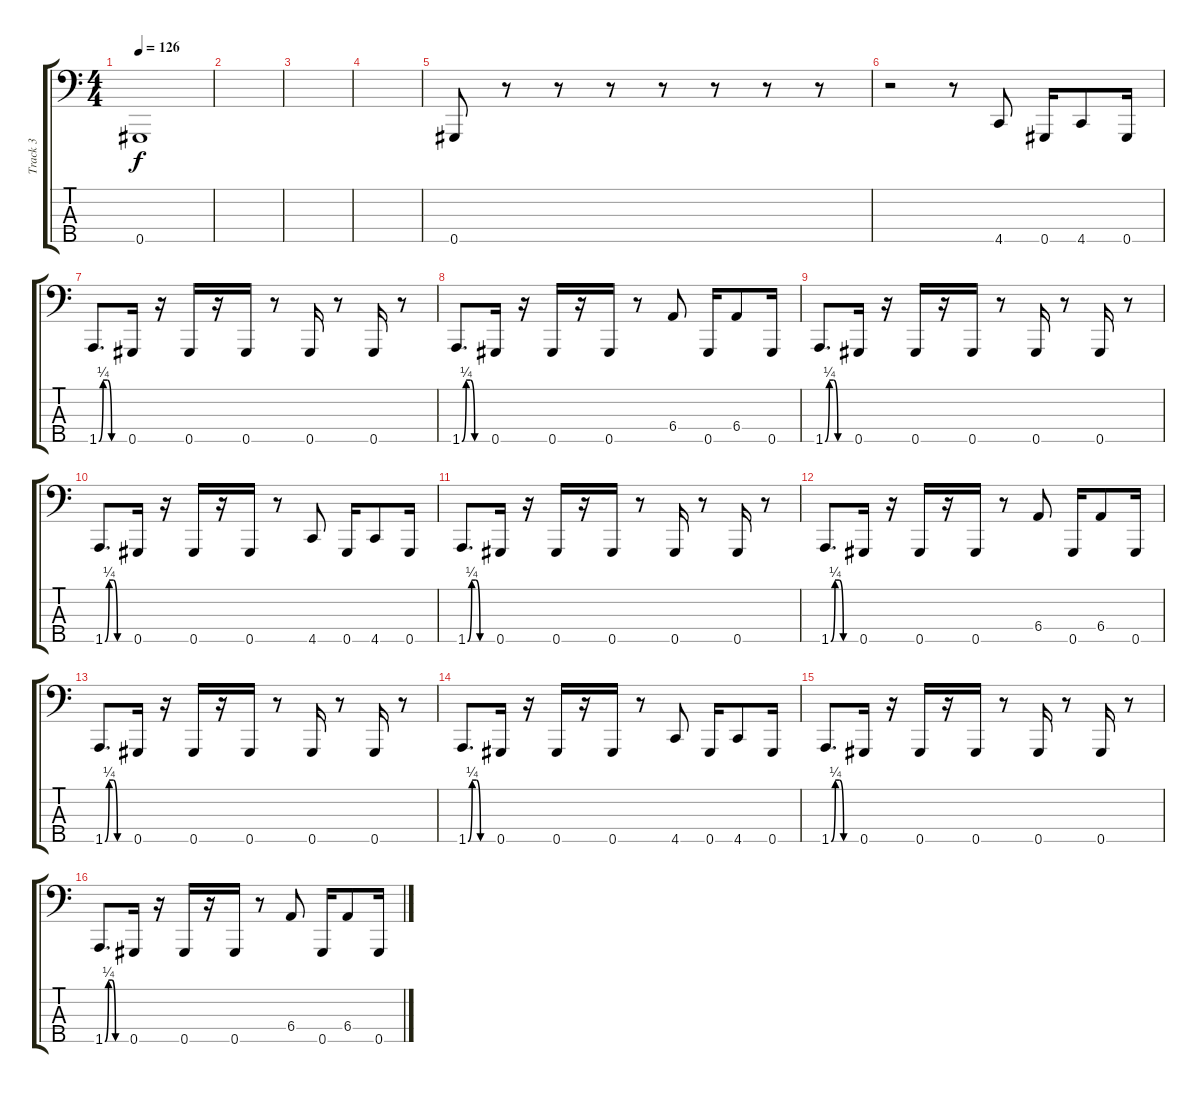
\track ("Track 3" "Track 3") {instrument electricbasspick}
\staff {score tabs}
\tuning (Gb2 Db2 Ab1 Eb1 Ab0) {hide}
\ts (4 4)
\tempo 126
\clef f4
\ks c
0.5.1{dy f} |
|
|
|
0.5.8 r.8 r.8 r.8 r.8 r.8 r.8 r.8 |
r.2 r.8 4.5.8 0.5.16 4.5.8 0.5.16 |
1.5{be (custom 0 0 10 1 20 1 30 0 60 0)}.8{d} 0.5.16 r.16 0.5.16 r.16 0.5.16 r.8 0.5.16 r.8 0.5.16 r.8 |
1.5{be (custom 0 0 10 1 20 1 30 0 60 0)}.8{d} 0.5.16 r.16 0.5.16 r.16 0.5.16 r.8 6.4.8 0.5.16 6.4.8 0.5.16 |
1.5{be (custom 0 0 10 1 20 1 30 0 60 0)}.8{d} 0.5.16 r.16 0.5.16 r.16 0.5.16 r.8 0.5.16 r.8 0.5.16 r.8 |
1.5{be (custom 0 0 10 1 20 1 30 0 60 0)}.8{d} 0.5.16 r.16 0.5.16 r.16 0.5.16 r.8 4.5.8 0.5.16 4.5.8 0.5.16 |
1.5{be (custom 0 0 10 1 20 1 30 0 60 0)}.8{d} 0.5.16 r.16 0.5.16 r.16 0.5.16 r.8 0.5.16 r.8 0.5.16 r.8 |
1.5{be (custom 0 0 10 1 20 1 30 0 60 0)}.8{d} 0.5.16 r.16 0.5.16 r.16 0.5.16 r.8 6.4.8 0.5.16 6.4.8 0.5.16 |
1.5{be (custom 0 0 10 1 20 1 30 0 60 0)}.8{d} 0.5.16 r.16 0.5.16 r.16 0.5.16 r.8 0.5.16 r.8 0.5.16 r.8 |
1.5{be (custom 0 0 10 1 20 1 30 0 60 0)}.8{d} 0.5.16 r.16 0.5.16 r.16 0.5.16 r.8 4.5.8 0.5.16 4.5.8 0.5.16 |
1.5{be (custom 0 0 10 1 20 1 30 0 60 0)}.8{d} 0.5.16 r.16 0.5.16 r.16 0.5.16 r.8 0.5.16 r.8 0.5.16 r.8 |
1.5{be (custom 0 0 10 1 20 1 30 0 60 0)}.8{d} 0.5.16 r.16 0.5.16 r.16 0.5.16 r.8 6.4.8 0.5.16 6.4.8 0.5.16
